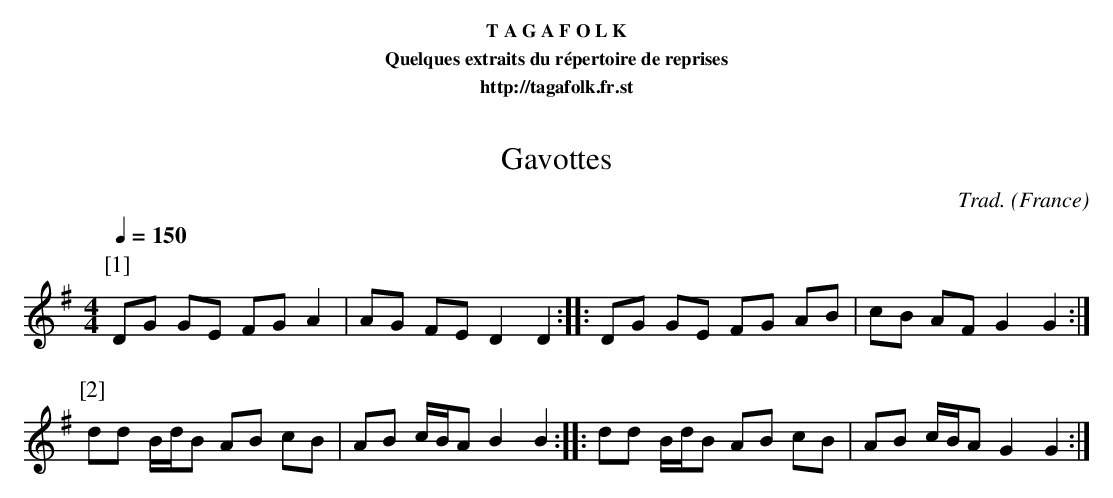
X:1
T:Gavottes
C:Trad.
O:France
M:4/4
L:1/8
Q:1/4=150
K:G
P:[1]
DG GE FG A2 | AG FE D2D2 :||: DG GE FG AB | cB AF G2G2 :|
P:[2]
dd B/d/B AB cB | AB c/B/A B2B2 :||: dd B/d/B AB cB | AB c/B/A G2G2 :|
